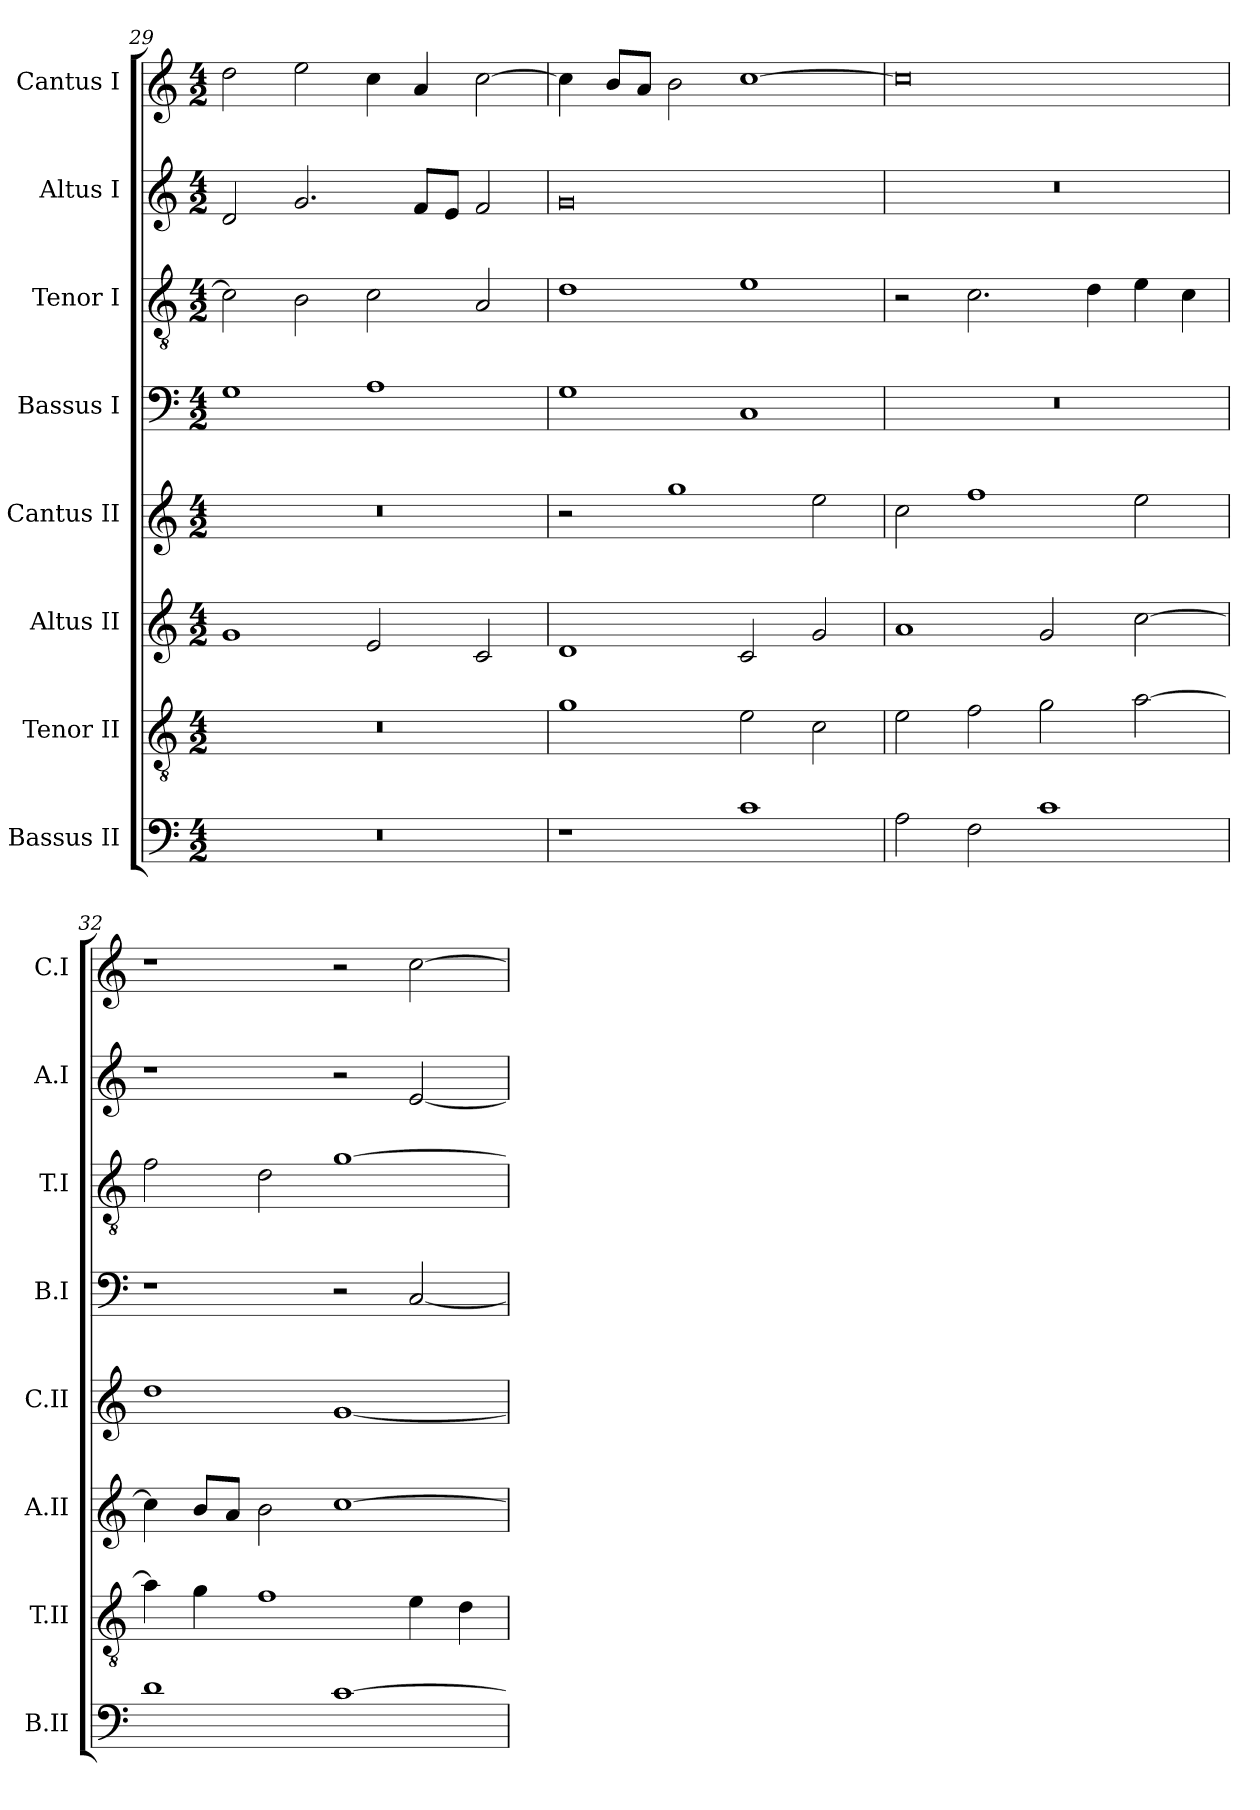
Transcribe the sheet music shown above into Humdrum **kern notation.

**kern	**kern	**kern	**kern	**kern	**kern	**kern	**kern
*part8	*part7	*part6	*part5	*part4	*part3	*part2	*part1
*staff8	*staff7	*staff6	*staff5	*staff4	*staff3	*staff2	*staff1
*I"Bassus II	*I"Tenor II	*I"Altus II	*I"Cantus II	*I"Bassus I	*I"Tenor I	*I"Altus I	*I"Cantus I
*I'B.II	*I'T.II	*I'A.II	*I'C.II	*I'B.I	*I'T.I	*I'A.I	*I'C.I
*clefF4	*clefGv2	*clefG2	*clefG2	*clefF4	*clefGv2	*clefG2	*clefG2
*	*ITrd7c12	*	*	*	*ITrd7c12	*	*
*k[]	*k[]	*k[]	*k[]	*k[]	*k[]	*k[]	*k[]
*C:	*C:	*C:	*C:	*C:	*C:	*C:	*C:
*M4/2	*M4/2	*M4/2	*M4/2	*M4/2	*M4/2	*M4/2	*M4/2
=29	=29	=29	=29	=29	=29	=29	=29
0r	0r	1g/	0r	1G\	2C\]	2d/	2dd\
.	.	.	.	.	2BB\	2.g/	2ee\
.	.	2e/	.	1A\	2C\	.	4cc\
.	.	.	.	.	.	8f/L	4a/
.	.	.	.	.	.	8e/J	.
.	.	2c/	.	.	2AA/	2f/	[2cc\
=30	=30	=30	=30	=30	=30	=30	=30
1r	1G\	1d/	2r	1G\	1D\	0g/	4cc\]
.	.	.	.	.	.	.	8b/L
.	.	.	.	.	.	.	8a/J
.	.	.	1gg\	.	.	.	2b\
1c\	2E\	2c/	.	1C/	1E\	.	[1cc\
.	2C\	2g/	2ee\	.	.	.	.
=31	=31	=31	=31	=31	=31	=31	=31
2A\	2E\	1a/	2cc\	0r	2r	0r	0cc\]
2F\	2F\	.	1ff\	.	2.C\	.	.
1c\	2G\	2g/	.	.	.	.	.
.	.	.	.	.	4D\	.	.
.	[2A\	[2cc\	2ee\	.	4E\	.	.
.	.	.	.	.	4C\	.	.
=32	=32	=32	=32	=32	=32	=32	=32
1d\	4A\]	4cc\]	1dd\	1r	2F\	1r	1r
.	4G\	8b/L	.	.	.	.	.
.	.	8a/J	.	.	.	.	.
.	1F\	2b\	.	.	2D\	.	.
[1c\	.	[1cc\	[1g/	2r	[1G\	2r	2r
.	4E\	.	.	[2C/	.	[2e/	[2cc\
.	4D\	.	.	.	.	.	.
=	=	=	=	=	=	=	=
*-	*-	*-	*-	*-	*-	*-	*-
